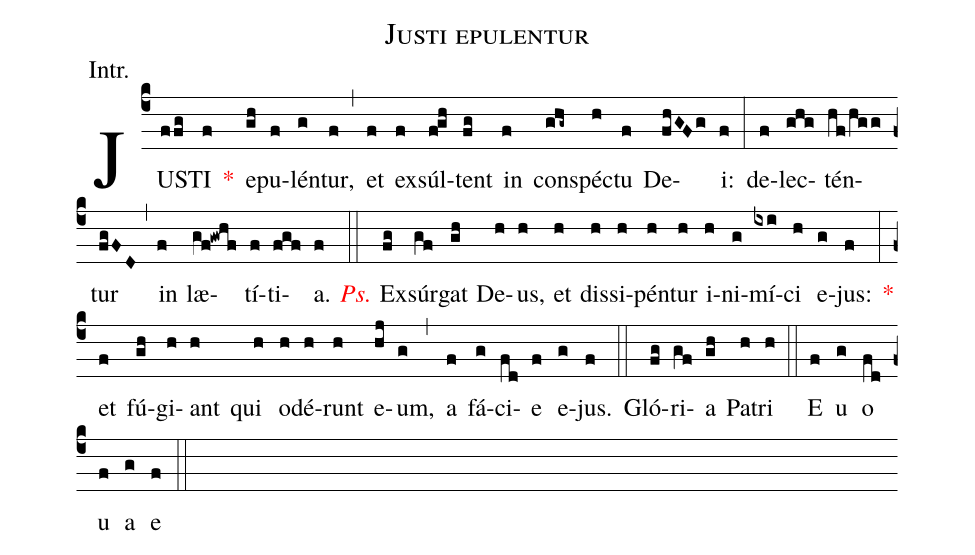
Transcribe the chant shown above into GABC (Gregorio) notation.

name:Justi epulentur;
annotation:Intr.;
mode:VI.;
office-part:Introit;
%%
(c4) JU(ffg)STI(f) <v>\red{*}</v>() e(gh)pu(f)lén(g)tur,(f) (,) et(f) ex(f)súl(f!gh)tent(fg) in(f) con(ghg~)spéc(h)tu(f) De(fhGFg)i:(f) (:) de(f)lec(ghg)tén(hf/hgg)tur(fgFD) (,) in(f) læ(gf!gwhf)tí(f)ti(fgf)a.(f) (::) <v>\redit{Ps.}</v> Ex(fg)súr(gf)gat(gh) De(h)us,(h) et(h) dis(h)si(h)pén(h)tur(h) i(h)ni(g)mí(ixi)ci(h) e(g)jus:(f) <v>\red{*}</v>(:) et(f) fú(gh)gi(h)ant(h) qui(h) o(h)dé(h)runt(h) e(hj)um,(g) (,) a(f) fá(g)ci(fd)e(f) e(g)jus.(f) (::) Gló(fg)ri(gf)a(gh) Pa(h)tri(h) (::) E(f) u(g) o(fd) u(f) a(g) e(f) (::)
